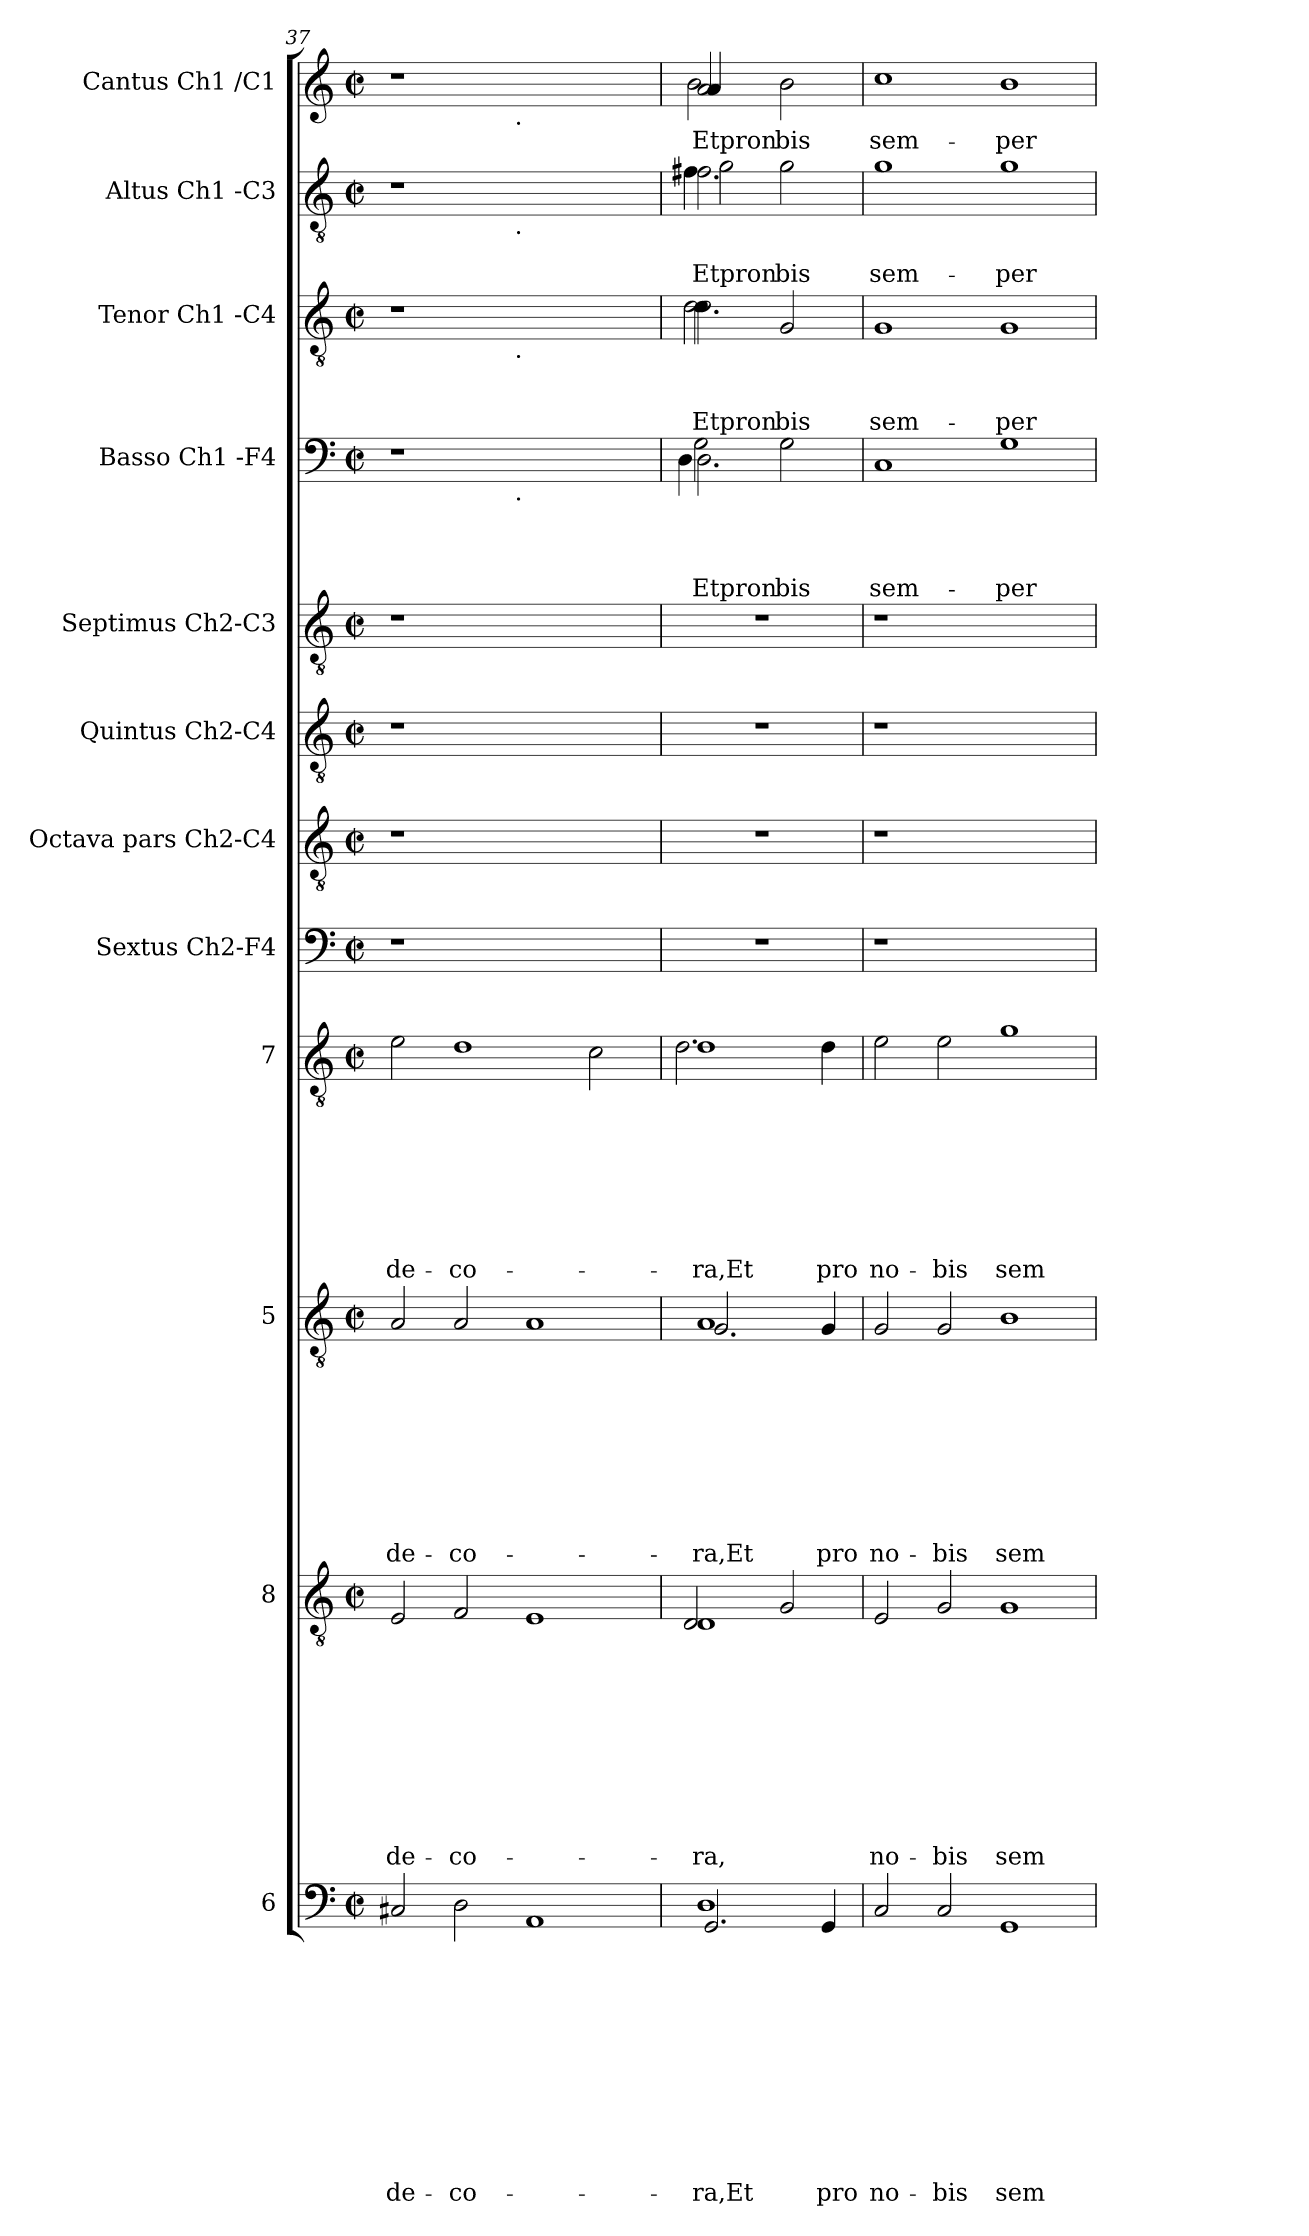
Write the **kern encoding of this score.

**kern	**text	**text	**text	**text	**text	**text	**text	**text	**text	**text	**text	**kern	**text	**text	**text	**text	**text	**text	**text	**text	**text	**text	**kern	**text	**text	**text	**text	**text	**text	**text	**text	**text	**kern	**text	**text	**text	**text	**text	**text	**text	**text	**kern	**kern	**kern	**kern	**kern	**text	**text	**text	**text	**kern	**text	**text	**text	**kern	**text	**text	**kern	**text
*part12	*part12	*part12	*part12	*part12	*part12	*part12	*part12	*part12	*part12	*part12	*part12	*part11	*part11	*part11	*part11	*part11	*part11	*part11	*part11	*part11	*part11	*part11	*part10	*part10	*part10	*part10	*part10	*part10	*part10	*part10	*part10	*part10	*part9	*part9	*part9	*part9	*part9	*part9	*part9	*part9	*part9	*part8	*part7	*part6	*part5	*part4	*part4	*part4	*part4	*part4	*part3	*part3	*part3	*part3	*part2	*part2	*part2	*part1	*part1
*staff12	*staff12	*staff12	*staff12	*staff12	*staff12	*staff12	*staff12	*staff12	*staff12	*staff12	*staff12	*staff11	*staff11	*staff11	*staff11	*staff11	*staff11	*staff11	*staff11	*staff11	*staff11	*staff11	*staff10	*staff10	*staff10	*staff10	*staff10	*staff10	*staff10	*staff10	*staff10	*staff10	*staff9	*staff9	*staff9	*staff9	*staff9	*staff9	*staff9	*staff9	*staff9	*staff8	*staff7	*staff6	*staff5	*staff4	*staff4	*staff4	*staff4	*staff4	*staff3	*staff3	*staff3	*staff3	*staff2	*staff2	*staff2	*staff1	*staff1
*I"6	*	*	*	*	*	*	*	*	*	*	*	*I"8	*	*	*	*	*	*	*	*	*	*	*I"5	*	*	*	*	*	*	*	*	*	*I"7	*	*	*	*	*	*	*	*	*I"Sextus Ch2-F4	*I"Octava pars Ch2-C4	*I"Quintus Ch2-C4	*I"Septimus Ch2-C3	*I"Basso Ch1 -F4	*	*	*	*	*I"Tenor Ch1 -C4	*	*	*	*I"Altus Ch1 -C3	*	*	*I"Cantus Ch1 /C1	*
*	*	*	*	*	*	*	*	*	*	*	*	*	*	*	*	*	*	*	*	*	*	*	*	*	*	*	*	*	*	*	*	*	*	*	*	*	*	*	*	*	*	*	*I'Ch	*I'Ch	*I'Ch	*I'B	*	*	*	*	*I'T	*	*	*	*I'A	*	*	*I'C	*
*clefF4	*	*	*	*	*	*	*	*	*	*	*	*clefGv2	*	*	*	*	*	*	*	*	*	*	*clefGv2	*	*	*	*	*	*	*	*	*	*clefGv2	*	*	*	*	*	*	*	*	*clefF4	*clefGv2	*clefGv2	*clefGv2	*clefF4	*	*	*	*	*clefGv2	*	*	*	*clefGv2	*	*	*clefG2	*
*k[]	*	*	*	*	*	*	*	*	*	*	*	*k[]	*	*	*	*	*	*	*	*	*	*	*k[]	*	*	*	*	*	*	*	*	*	*k[]	*	*	*	*	*	*	*	*	*k[]	*k[]	*k[]	*k[]	*k[]	*	*	*	*	*k[]	*	*	*	*k[]	*	*	*k[]	*
*C:	*	*	*	*	*	*	*	*	*	*	*	*C:	*	*	*	*	*	*	*	*	*	*	*C:	*	*	*	*	*	*	*	*	*	*C:	*	*	*	*	*	*	*	*	*C:	*C:	*C:	*C:	*C:	*	*	*	*	*C:	*	*	*	*C:	*	*	*C:	*
*M2/2	*	*	*	*	*	*	*	*	*	*	*	*M2/2	*	*	*	*	*	*	*	*	*	*	*M2/2	*	*	*	*	*	*	*	*	*	*M2/2	*	*	*	*	*	*	*	*	*M2/2	*M2/2	*M2/2	*M2/2	*M2/2	*	*	*	*	*M2/2	*	*	*	*M2/2	*	*	*M2/2	*
*met(c|)	*	*	*	*	*	*	*	*	*	*	*	*met(c|)	*	*	*	*	*	*	*	*	*	*	*met(c|)	*	*	*	*	*	*	*	*	*	*met(c|)	*	*	*	*	*	*	*	*	*met(c|)	*met(c|)	*met(c|)	*met(c|)	*met(c|)	*	*	*	*	*met(c|)	*	*	*	*met(c|)	*	*	*met(c|)	*
=37	=37	=37	=37	=37	=37	=37	=37	=37	=37	=37	=37	=37	=37	=37	=37	=37	=37	=37	=37	=37	=37	=37	=37	=37	=37	=37	=37	=37	=37	=37	=37	=37	=37	=37	=37	=37	=37	=37	=37	=37	=37	=37	=37	=37	=37	=37	=37	=37	=37	=37	=37	=37	=37	=37	=37	=37	=37	=37	=37
!	!	!	!	!	!	!	!	!	!	!	!LO:LY:a	!	!	!	!	!	!	!	!	!	!	!LO:LY:a	!	!	!	!	!	!	!	!	!	!LO:LY:a	!	!	!	!	!	!	!	!	!LO:LY:b	!	!	!	!	!	!	!	!	!	!	!	!	!	!	!	!	!	!
*	*	*	*	*	*	*	*	*	*	*	*	*	*	*	*	*	*	*	*	*	*	*	*	*	*	*	*	*	*	*	*	*	*	*	*	*	*	*	*	*	*	*	*	*	*	*^	*	*	*	*	*^	*	*	*	*^	*	*	*^	*
2C#X/	.	.	.	.	.	.	.	.	.	.	-de-	2E/	.	.	.	.	.	.	.	.	.	-de-	2A/	.	.	.	.	.	.	.	.	-de-	2e\	.	.	.	.	.	.	.	de-	1r	1r	1r	1r	1r	2ryy	.	.	.	.	1r	2ryy	.	.	.	1r	2ryy	.	.	1r	2ryy	.
!	!	!	!	!	!	!	!	!	!	!	!LO:LY:a	!	!	!	!	!	!	!	!	!	!	!LO:LY:a	!	!	!	!	!	!	!	!	!	!LO:LY:a	!	!	!	!	!	!	!	!	!LO:LY:b	!	!	!	!	!	!	!	!	!	!	!	!	!	!	!	!	!	!	!	!	!	!
2D\	.	.	.	.	.	.	.	.	.	.	-co-	2F/	.	.	.	.	.	.	.	.	.	-co-	2A/	.	.	.	.	.	.	.	.	-co-	1d	.	.	.	.	.	.	.	-co-	.	.	.	.	.	4...ryy	.	.	.	.	.	4...ryy	.	.	.	.	4...ryy	.	.	.	4...ryy	.
!	!	!	!	!	!	!	!	!	!	!	!	!	!	!	!	!	!	!	!	!	!	!	!	!	!	!	!	!	!	!	!	!	!	!	!	!	!	!	!	!	!	!	!	!	!	!	!	!	!	!	!	!	!	!	!	!	!	!	!	!	!	!LO:TX:b:t=.	!
!	!	!	!	!	!	!	!	!	!	!	!	!	!	!	!	!	!	!	!	!	!	!	!	!	!	!	!	!	!	!	!	!	!	!	!	!	!	!	!	!	!	!	!	!	!	!	!	!	!	!	!	!	!	!	!	!	!	!LO:TX:b:t=.	!	!	!	!	!
!	!	!	!	!	!	!	!	!	!	!	!	!	!	!	!	!	!	!	!	!	!	!	!	!	!	!	!	!	!	!	!	!	!	!	!	!	!	!	!	!	!	!	!	!	!	!	!	!	!	!	!	!	!LO:TX:b:t=.	!	!	!	!	!	!	!	!	!	!
!	!	!	!	!	!	!	!	!	!	!	!	!	!	!	!	!	!	!	!	!	!	!	!	!	!	!	!	!	!	!	!	!	!	!	!	!	!	!	!	!	!	!	!	!	!	!	!LO:TX:b:t=.	!	!	!	!	!	!	!	!	!	!	!	!	!	!	!	!
.	.	.	.	.	.	.	.	.	.	.	.	.	.	.	.	.	.	.	.	.	.	.	.	.	.	.	.	.	.	.	.	.	.	.	.	.	.	.	.	.	.	.	.	.	.	.	1ryy	.	.	.	.	.	1ryy	.	.	.	.	1ryy	.	.	.	1ryy	.
1AA	.	.	.	.	.	.	.	.	.	.	.	1E	.	.	.	.	.	.	.	.	.	.	1A	.	.	.	.	.	.	.	.	.	.	.	.	.	.	.	.	.	.	1ryy	1ryy	1ryy	1ryy	1ryy	.	.	.	.	.	1ryy	.	.	.	.	1ryy	.	.	.	1ryy	.	.
.	.	.	.	.	.	.	.	.	.	.	.	.	.	.	.	.	.	.	.	.	.	.	.	.	.	.	.	.	.	.	.	.	2c\	.	.	.	.	.	.	.	.	.	.	.	.	.	.	.	.	.	.	.	.	.	.	.	.	.	.	.	.	.	.
.	.	.	.	.	.	.	.	.	.	.	.	.	.	.	.	.	.	.	.	.	.	.	.	.	.	.	.	.	.	.	.	.	.	.	.	.	.	.	.	.	.	.	.	.	.	.	32ryy	.	.	.	.	.	32ryy	.	.	.	.	32ryy	.	.	.	32ryy	.
=38	=38	=38	=38	=38	=38	=38	=38	=38	=38	=38	=38	=38	=38	=38	=38	=38	=38	=38	=38	=38	=38	=38	=38	=38	=38	=38	=38	=38	=38	=38	=38	=38	=38	=38	=38	=38	=38	=38	=38	=38	=38	=38	=38	=38	=38	=38	=38	=38	=38	=38	=38	=38	=38	=38	=38	=38	=38	=38	=38	=38	=38	=38	=38
*^	*	*	*	*	*	*	*	*	*	*	*	*	*	*	*	*	*	*	*	*	*	*	*	*	*	*	*	*	*	*	*	*	*	*	*	*	*	*	*	*	*	*	*	*	*	*	*	*	*	*	*	*	*	*	*	*	*	*	*	*	*	*	*
!	!	!	!	!	!	!	!	!	!	!	!	!LO:LY:a	!	!	!	!	!	!	!	!	!	!	!LO:LY:a	!	!	!	!	!	!	!	!	!	!LO:LY:a	!	!	!	!	!	!	!	!	!LO:LY:b	!	!	!	!	!	!	!	!	!	!LO:LY:a	!	!	!	!	!LO:LY:a	!	!	!	!LO:LY:a	!	!	!LO:LY:b
*	*	*	*	*	*	*	*	*	*	*	*	*	*^	*	*	*	*	*	*	*	*	*	*	*^	*	*	*	*	*	*	*	*	*	*^	*	*	*	*	*	*	*	*	*	*	*	*	*	*^	*	*	*	*	*	*^	*	*	*	*	*^	*	*	*	*^	*
1D	2.GG/	.	.	.	.	.	.	.	.	.	.	-ra,Et	1D	2D/	.	.	.	.	.	.	.	.	.	-ra,	1A	2.G/	.	.	.	.	.	.	.	.	-ra,Et	1d	2.d\	.	.	.	.	.	.	.	-ra,Et	1r	1r	1r	1r	2.D\	2G\	4D\	.	.	.	Etpron	2.d\	2d\	4d\	.	.	Etpron	2.f#X\	2g\	4f#\	.	Etpron	2.a/	2b\	4a/	Etpron
.	.	.	.	.	.	.	.	.	.	.	.	.	.	.	.	.	.	.	.	.	.	.	.	.	.	.	.	.	.	.	.	.	.	.	.	.	.	.	.	.	.	.	.	.	.	.	.	.	.	.	.	4ryy	.	.	.	.	.	.	4ryy	.	.	.	.	.	4ryy	.	.	.	.	4ryy	.
!	!	!	!	!	!	!	!	!	!	!	!	!	!	!	!	!	!	!	!	!	!	!	!	!	!	!	!	!	!	!	!	!	!	!	!	!	!	!	!	!	!	!	!	!	!	!	!	!	!	!	!	!	!	!	!	!LO:LY:a	!	!	!	!	!	!LO:LY:a	!	!	!	!	!LO:LY:a	!	!	!	!LO:LY:b
.	.	.	.	.	.	.	.	.	.	.	.	.	.	2G/	.	.	.	.	.	.	.	.	.	.	.	.	.	.	.	.	.	.	.	.	.	.	.	.	.	.	.	.	.	.	.	.	.	.	.	.	2ryy	2G\	.	.	.	bis	.	2ryy	2G/	.	.	bis	.	2ryy	2g\	.	bis	.	2ryy	2b\	bis
!	!	!	!	!	!	!	!	!	!	!	!	!LO:LY:a	!	!	!	!	!	!	!	!	!	!	!	!	!	!	!	!	!	!	!	!	!	!	!LO:LY:a	!	!	!	!	!	!	!	!	!	!LO:LY:b	!	!	!	!	!	!	!	!	!	!	!	!	!	!	!	!	!	!	!	!	!	!	!	!	!	!
.	4GG/	.	.	.	.	.	.	.	.	.	.	pro	.	.	.	.	.	.	.	.	.	.	.	.	.	4G/	.	.	.	.	.	.	.	.	pro	.	4d\	.	.	.	.	.	.	.	pro	.	.	.	.	4ryy	.	.	.	.	.	.	4ryy	.	.	.	.	.	4ryy	.	.	.	.	4ryy	.	.	.
*	*	*	*	*	*	*	*	*	*	*	*	*	*	*	*	*	*	*	*	*	*	*	*	*	*	*	*	*	*	*	*	*	*	*	*	*	*	*	*	*	*	*	*	*	*	*	*	*	*	*v	*v	*v	*	*	*	*	*	*	*	*	*	*	*v	*v	*v	*	*	*v	*v	*v	*
*	*	*	*	*	*	*	*	*	*	*	*	*	*v	*v	*	*	*	*	*	*	*	*	*	*	*	*	*	*	*	*	*	*	*	*	*	*	*	*	*	*	*	*	*	*	*	*	*	*	*	*	*	*	*	*	*v	*v	*v	*	*	*	*	*	*	*	*
!!LO:PB:g=z
=39	=39	=39	=39	=39	=39	=39	=39	=39	=39	=39	=39	=39	=39	=39	=39	=39	=39	=39	=39	=39	=39	=39	=39	=39	=39	=39	=39	=39	=39	=39	=39	=39	=39	=39	=39	=39	=39	=39	=39	=39	=39	=39	=39	=39	=39	=39	=39	=39	=39	=39	=39	=39	=39	=39	=39	=39	=39	=39	=39	=39	=39	=39
!	!	!	!	!	!	!	!	!	!	!	!	!LO:LY:a	!	!	!	!	!	!	!	!	!	!	!LO:LY:a	!	!	!	!	!	!	!	!	!	!	!LO:LY:a	!	!	!	!	!	!	!	!	!	!LO:LY:b	!	!	!	!	!	!	!	!	!LO:LY:a	!	!	!	!LO:LY:a	!	!	!LO:LY:a	!	!LO:LY:b
*	*	*	*	*	*	*	*	*	*	*	*	*	*	*	*	*	*	*	*	*	*	*	*	*v	*v	*	*	*	*	*	*	*	*	*	*	*	*	*	*	*	*	*	*	*	*	*	*	*	*	*	*	*	*	*	*	*	*	*	*	*	*	*
*v	*v	*	*	*	*	*	*	*	*	*	*	*	*	*	*	*	*	*	*	*	*	*	*	*	*	*	*	*	*	*	*	*	*	*v	*v	*	*	*	*	*	*	*	*	*	*	*	*	*	*	*	*	*	*	*	*	*	*	*	*	*	*
2C/	.	.	.	.	.	.	.	.	.	.	no-	2E/	.	.	.	.	.	.	.	.	.	no-	2G/	.	.	.	.	.	.	.	.	no-	2e\	.	.	.	.	.	.	.	no-	1r	1r	1r	1r	1C	.	.	.	sem-	1G	.	.	sem-	1g	.	sem-	1cc	sem-
!	!	!	!	!	!	!	!	!	!	!	!LO:LY:a	!	!	!	!	!	!	!	!	!	!	!LO:LY:a	!	!	!	!	!	!	!	!	!	!LO:LY:a	!	!	!	!	!	!	!	!	!LO:LY:b	!	!	!	!	!	!	!	!	!	!	!	!	!	!	!	!	!	!
2C/	.	.	.	.	.	.	.	.	.	.	-bis	2G/	.	.	.	.	.	.	.	.	.	-bis	2G/	.	.	.	.	.	.	.	.	-bis	2e\	.	.	.	.	.	.	.	-bis	.	.	.	.	.	.	.	.	.	.	.	.	.	.	.	.	.	.
!	!	!	!	!	!	!	!	!	!	!	!LO:LY:a	!	!	!	!	!	!	!	!	!	!	!LO:LY:a	!	!	!	!	!	!	!	!	!	!LO:LY:a	!	!	!	!	!	!	!	!	!LO:LY:b	!	!	!	!	!	!	!	!	!LO:LY:a	!	!	!	!LO:LY:a	!	!	!LO:LY:a	!	!LO:LY:b
1GG	.	.	.	.	.	.	.	.	.	.	sem-	1G	.	.	.	.	.	.	.	.	.	sem-	1B	.	.	.	.	.	.	.	.	sem-	1g	.	.	.	.	.	.	.	sem-	1ryy	1ryy	1ryy	1ryy	1G	.	.	.	-per	1G	.	.	-per	1g	.	-per	1b	-per
=	=	=	=	=	=	=	=	=	=	=	=	=	=	=	=	=	=	=	=	=	=	=	=	=	=	=	=	=	=	=	=	=	=	=	=	=	=	=	=	=	=	=	=	=	=	=	=	=	=	=	=	=	=	=	=	=	=	=	=
*-	*-	*-	*-	*-	*-	*-	*-	*-	*-	*-	*-	*-	*-	*-	*-	*-	*-	*-	*-	*-	*-	*-	*-	*-	*-	*-	*-	*-	*-	*-	*-	*-	*-	*-	*-	*-	*-	*-	*-	*-	*-	*-	*-	*-	*-	*-	*-	*-	*-	*-	*-	*-	*-	*-	*-	*-	*-	*-	*-
